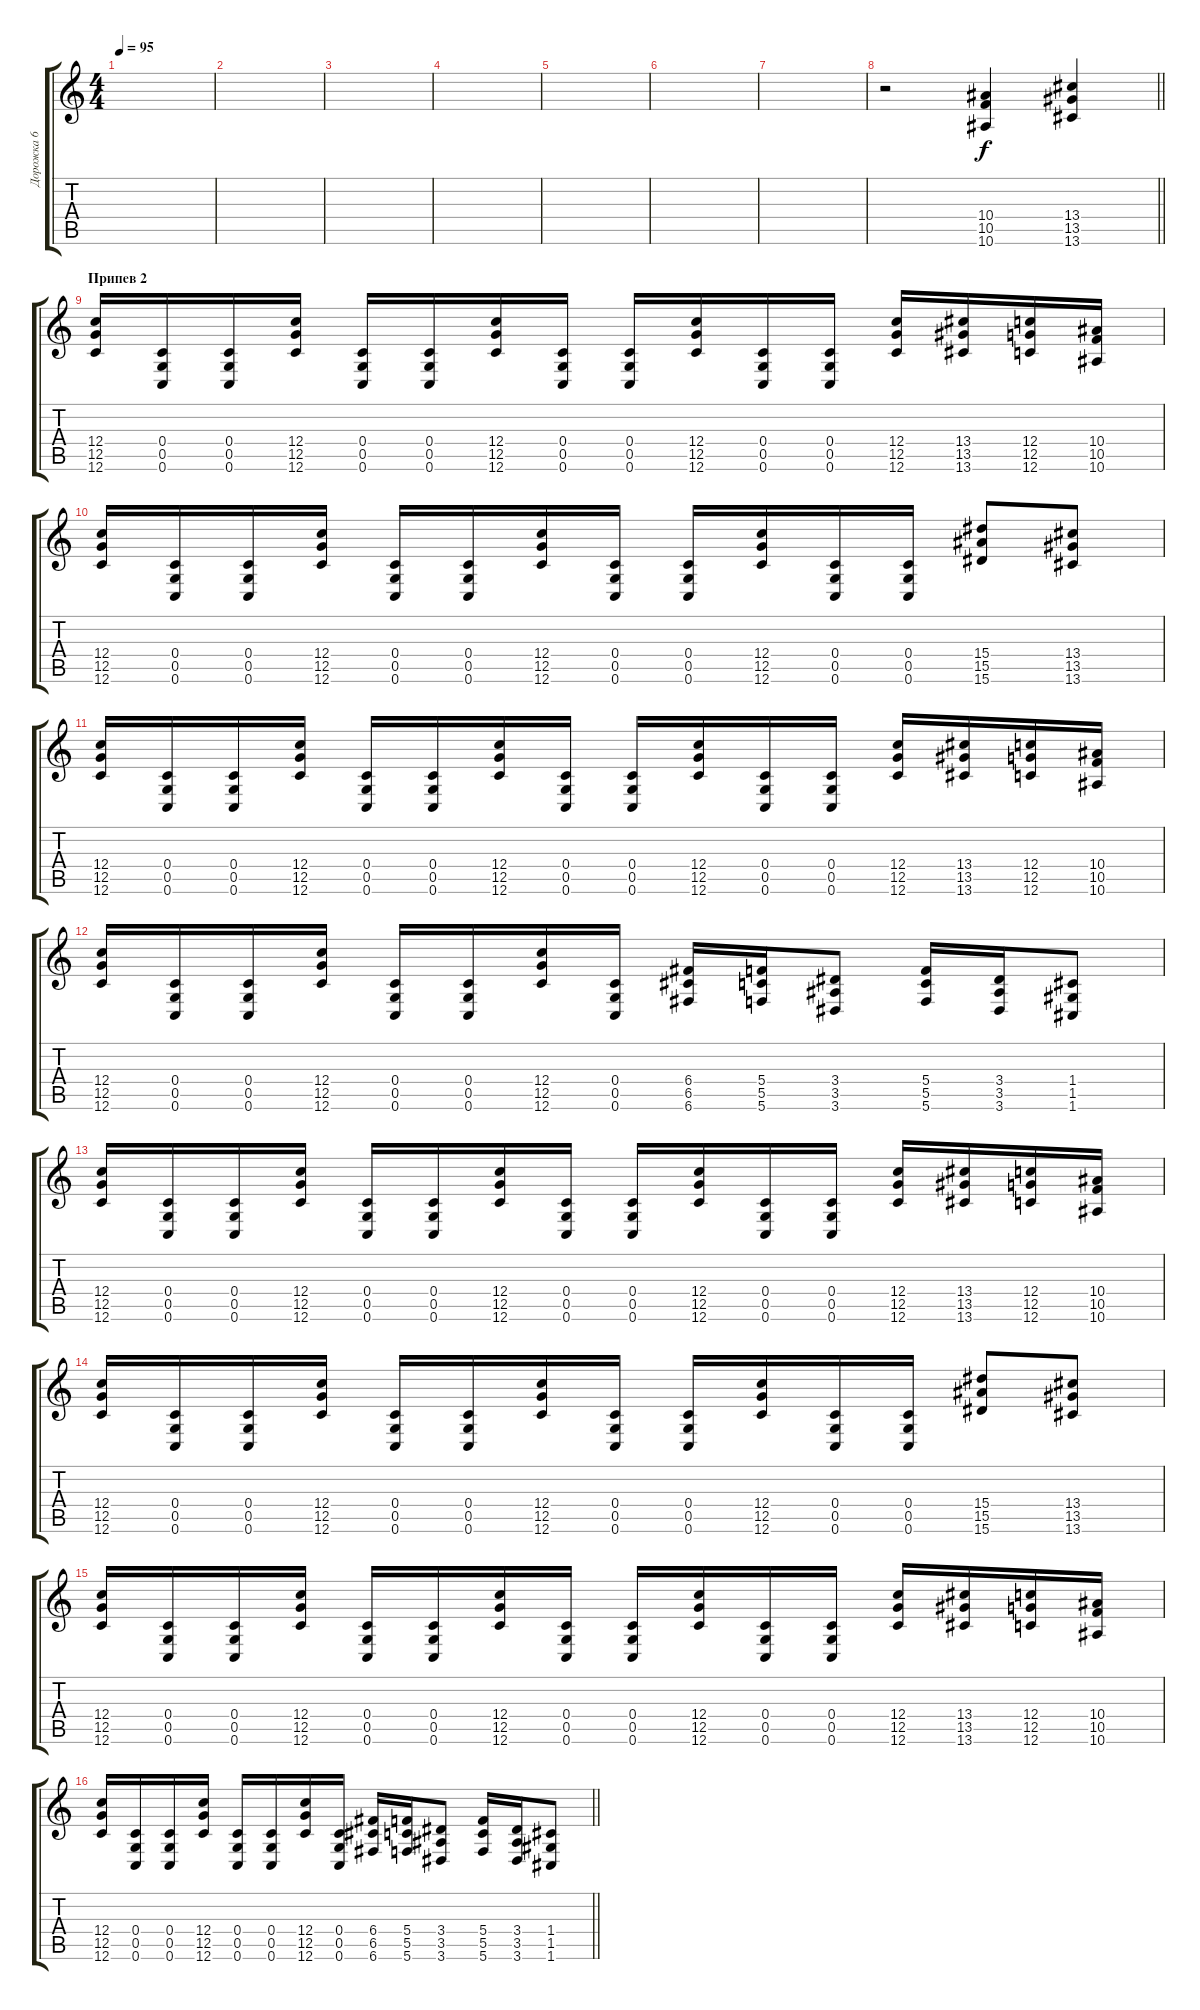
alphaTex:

\track ("Дорожка 6" "Дорожка 6") {instrument distortionguitar}
\staff {score tabs}
\tuning (D4 A3 F3 C3 G2 C2) {hide}
\ts (4 4)
\tempo 95
\clef g2
\ks c
|
|
|
|
|
|
|
\barLineRight lightlight
r.2{volume 12} (10.4 10.5 10.6).4 (13.4 13.5 13.6).4 |
\section ("" "Припев 2")
(12.4 12.5 12.6).16 (0.4 0.5 0.6).16 (0.4 0.5 0.6).16 (12.4 12.5 12.6).16 (0.4 0.5 0.6).16 (0.4 0.5 0.6).16 (12.4 12.5 12.6).16 (0.4 0.5 0.6).16 (0.4 0.5 0.6).16 (12.4 12.5 12.6).16 (0.4 0.5 0.6).16 (0.4 0.5 0.6).16 (12.4 12.5 12.6).16 (13.4 13.5 13.6).16 (12.4 12.5 12.6).16 (10.4 10.5 10.6).16 |
(12.4 12.5 12.6).16 (0.4 0.5 0.6).16 (0.4 0.5 0.6).16 (12.4 12.5 12.6).16 (0.4 0.5 0.6).16 (0.4 0.5 0.6).16 (12.4 12.5 12.6).16 (0.4 0.5 0.6).16 (0.4 0.5 0.6).16 (12.4 12.5 12.6).16 (0.4 0.5 0.6).16 (0.4 0.5 0.6).16 (15.4 15.5 15.6).8 (13.4 13.5 13.6).8 |
(12.4 12.5 12.6).16 (0.4 0.5 0.6).16 (0.4 0.5 0.6).16 (12.4 12.5 12.6).16 (0.4 0.5 0.6).16 (0.4 0.5 0.6).16 (12.4 12.5 12.6).16 (0.4 0.5 0.6).16 (0.4 0.5 0.6).16 (12.4 12.5 12.6).16 (0.4 0.5 0.6).16 (0.4 0.5 0.6).16 (12.4 12.5 12.6).16 (13.4 13.5 13.6).16 (12.4 12.5 12.6).16 (10.4 10.5 10.6).16 |
(12.4 12.5 12.6).16 (0.4 0.5 0.6).16 (0.4 0.5 0.6).16 (12.4 12.5 12.6).16 (0.4 0.5 0.6).16 (0.4 0.5 0.6).16 (12.4 12.5 12.6).16 (0.4 0.5 0.6).16 (6.4 6.5 6.6).16 (5.4 5.5 5.6).16 (3.4 3.5 3.6).8 (5.4 5.5 5.6).16 (3.4 3.5 3.6).16 (1.4 1.5 1.6).8 |
(12.4 12.5 12.6).16 (0.4 0.5 0.6).16 (0.4 0.5 0.6).16 (12.4 12.5 12.6).16 (0.4 0.5 0.6).16 (0.4 0.5 0.6).16 (12.4 12.5 12.6).16 (0.4 0.5 0.6).16 (0.4 0.5 0.6).16 (12.4 12.5 12.6).16 (0.4 0.5 0.6).16 (0.4 0.5 0.6).16 (12.4 12.5 12.6).16 (13.4 13.5 13.6).16 (12.4 12.5 12.6).16 (10.4 10.5 10.6).16 |
(12.4 12.5 12.6).16 (0.4 0.5 0.6).16 (0.4 0.5 0.6).16 (12.4 12.5 12.6).16 (0.4 0.5 0.6).16 (0.4 0.5 0.6).16 (12.4 12.5 12.6).16 (0.4 0.5 0.6).16 (0.4 0.5 0.6).16 (12.4 12.5 12.6).16 (0.4 0.5 0.6).16 (0.4 0.5 0.6).16 (15.4 15.5 15.6).8 (13.4 13.5 13.6).8 |
(12.4 12.5 12.6).16 (0.4 0.5 0.6).16 (0.4 0.5 0.6).16 (12.4 12.5 12.6).16 (0.4 0.5 0.6).16 (0.4 0.5 0.6).16 (12.4 12.5 12.6).16 (0.4 0.5 0.6).16 (0.4 0.5 0.6).16 (12.4 12.5 12.6).16 (0.4 0.5 0.6).16 (0.4 0.5 0.6).16 (12.4 12.5 12.6).16 (13.4 13.5 13.6).16 (12.4 12.5 12.6).16 (10.4 10.5 10.6).16 |
\barLineRight lightlight
(12.4 12.5 12.6).16 (0.4 0.5 0.6).16 (0.4 0.5 0.6).16 (12.4 12.5 12.6).16 (0.4 0.5 0.6).16 (0.4 0.5 0.6).16 (12.4 12.5 12.6).16 (0.4 0.5 0.6).16 (6.4 6.5 6.6).16 (5.4 5.5 5.6).16 (3.4 3.5 3.6).8 (5.4 5.5 5.6).16 (3.4 3.5 3.6).16 (1.4 1.5 1.6).8
